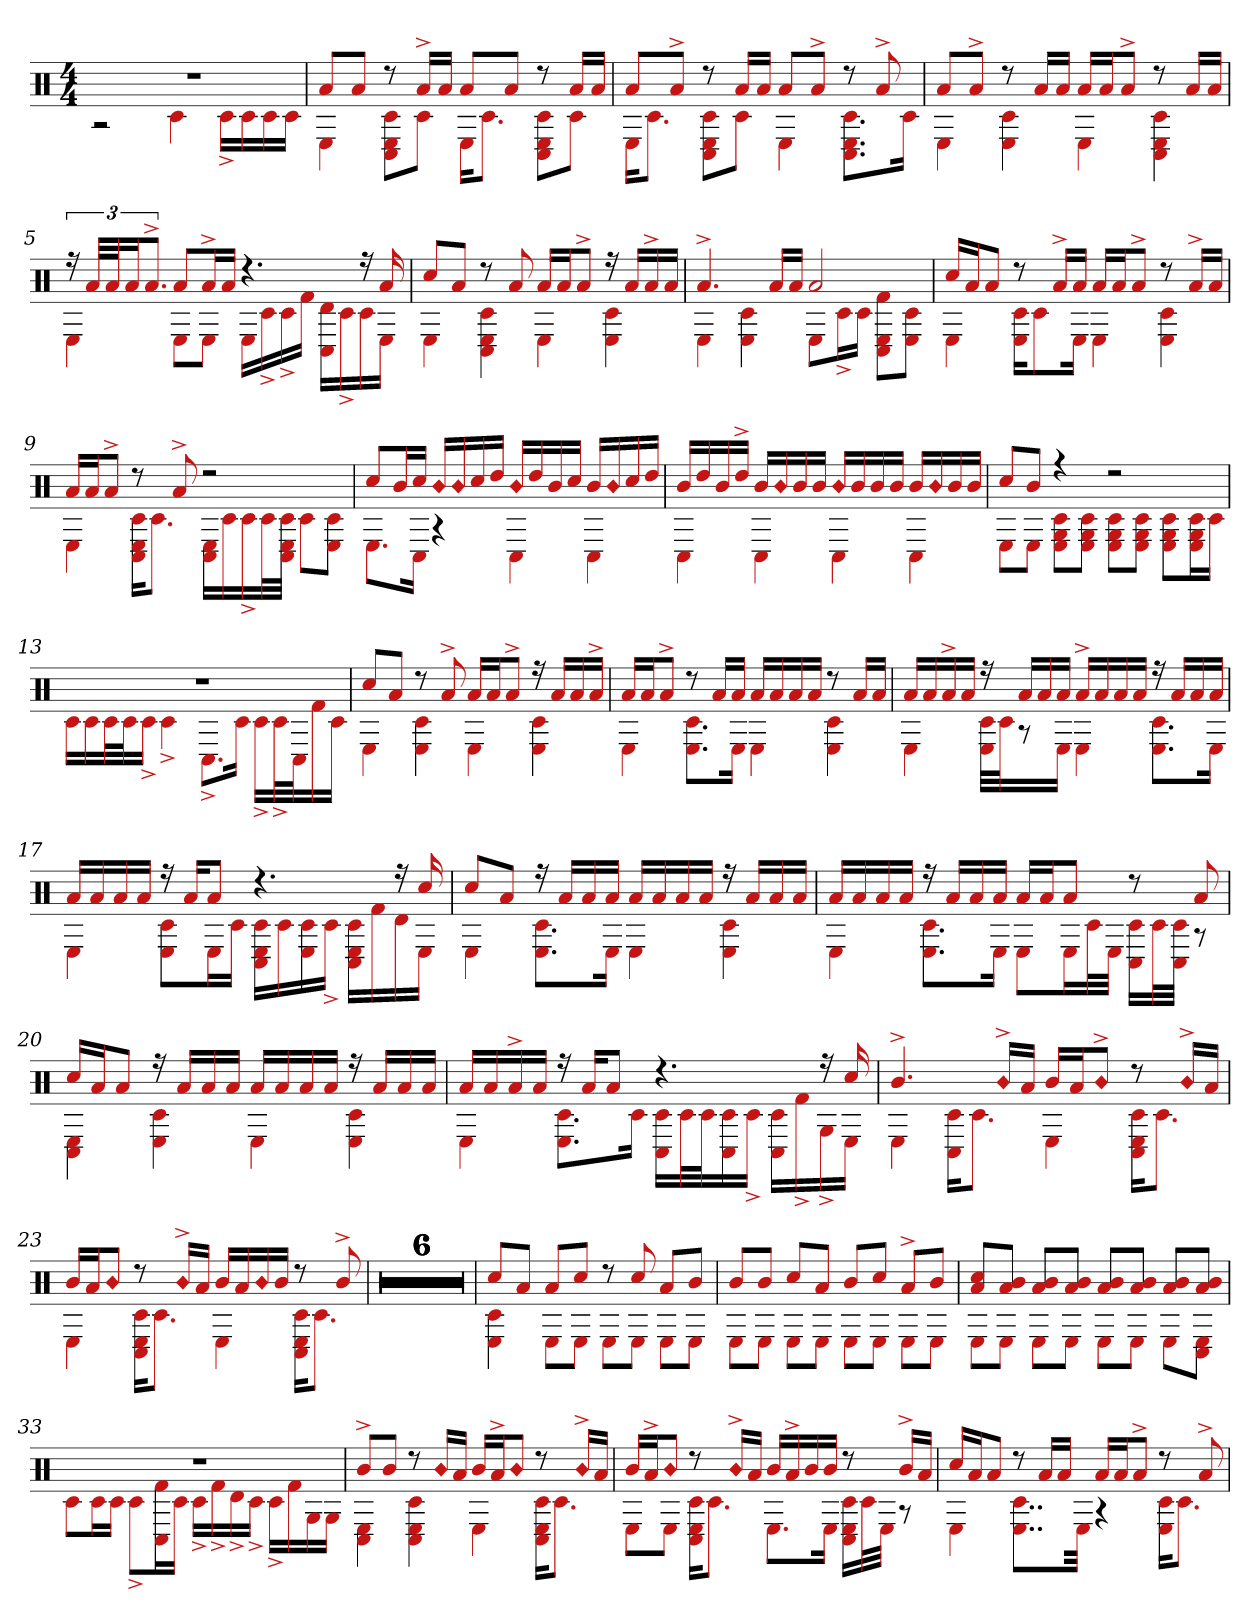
**kern
*part1
*staff1
*clefX
*k[]
*M4/4
=1
*^
1r	2r
.	4c#
.	16c#^LL
.	16c#
.	16c#
.	16c#JJ
=2	=2
8aL	4E
8aJ	.
8r	8C# 8c# 8EL
16a^LL	8c#J
16aJJ	.
8aL	16EKL
.	8.c#J
8aJ	.
8r	8C# 8c# 8EL
16aLL	8c#J
16aJJ	.
=3	=3
8aL	16EKL
.	8.c#J
8a^J	.
8r	8C# 8c# 8EL
16aLL	8c#J
16aJJ	.
8aL	4E
8a^J	.
8r	8.C# 8.E 8.c#L
8a^	.
.	16c#Jk
=4	=4
8aL	4E
8a^J	.
8r	4E 4c#
16aLL	.
16aJJ	.
16aLL	4E
16aJ	.
8a^J	.
8r	4C# 4E 4c#
16aLL	.
16aJJ	.
=5	=5
24r	4E
48aLLL	.
48aJ	.
24aJ	.
12.a^J	.
8aL	8EL
16a^L	8EJ
16aJJ	.
4.r	16ELL
.	16c#^
.	16c#^
.	16f#JJ
.	16C# 16dLL
.	16c#^
16r	16c#
16a	16EJJ
=6	=6
8cc#L	4E
8aJ	.
8r	4C# 4c# 4E
8a	.
16aLL	4E
16aJ	.
8a^J	.
16r	4E 4c#
16aLL	.
16a^	.
16aJJ	.
=7	=7
4.a^	4E
.	4E 4c#
16aLL	.
16aJJ	.
2a	8EL
.	16c#^L
.	16c#JJ
.	8E 8C# 8f#L
.	8c# 8EJ
=8	=8
16cc#LL	4E
16aJ	.
8aJ	.
8r	16c# 16EKL
.	8c#
16a^LL	.
16aJJ	16EJk
16aLL	4E
16aJ	.
8a^J	.
8r	4E 4c#
16a^LL	.
16aJJ	.
=9	=9
16aLL	4E
16aJ	.
8a^J	.
8r	16C# 16c# 16EKL
.	8.c#J
8a^	.
2r	16C# 16ELL
.	16c#
.	16c#^
.	32c#L
.	32C# 32E 32c#JJJ
.	8c#L
.	8c# 8EJ
=10	=10
8cc#L	8.EL
16bL	.
16cc#JJ	16C#Jk
!LO:N:head=diamond	!
16bLL	4r
!LO:N:head=diamond	!
16b	.
16cc#	.
16ddJJ	.
!LO:N:head=diamond	!
16bLL	4C#
16dd	.
16b	.
16cc#JJ	.
16bLL	4C#
!LO:N:head=diamond	!
16b	.
16cc#	.
16ddJJ	.
=11	=11
16bLL	4C#
16dd	.
16b	.
16dd^JJ	.
16bLL	4C#
!LO:N:head=diamond	!
16b	.
16b	.
16bJJ	.
!LO:N:head=diamond	!
16bLL	4C#
16b	.
16b	.
16bJJ	.
16bLL	4C#
!LO:N:head=diamond	!
16b	.
16b	.
16bJJ	.
=12	=12
8cc#L	8EL
8bJ	8EJ
4r	8E 8G 8c#L
.	8E 8c# 8GJ
2r	8c# 8E 8GL
.	8E 8c# 8GJ
.	8E 8c# 8GL
.	16E 16c# 16GL
.	16c#JJ
=13	=13
1r	16c#LL
.	16c#
.	32c#L
.	32c#J
.	16c#^JJ
.	4c#^
.	8.C#^L
.	16c#Jk
.	16c#^LL
.	32c#^L
.	32C#J
.	16f#
.	16c#JJ
=14	=14
8cc#L	4E
8aJ	.
8r	4c# 4E
8a^	.
16aLL	4E
16aJ	.
8a^J	.
16r	4E 4c#
16aLL	.
16a	.
16a^JJ	.
=15	=15
16aLL	4E
16aJ	.
8a^J	.
8r	8.c# 8.EL
16aLL	.
16aJJ	16EJk
16aLL	4E
16a	.
16a	.
16aJJ	.
8r	4E 4c#
16aLL	.
16aJJ	.
=16	=16
16aLL	4E
16a	.
16a^	.
16aJJ	.
16r	32c# 32ELLL
.	32c#J
16aLL	8r
16a	.
16aJJ	16EJJ
16a^LL	4E
16a	.
16a	.
16aJJ	.
16r	8.E 8.c#L
16aLL	.
16a	.
16aJJ	16EJk
=17	=17
16aLL	4E
16a	.
16a	.
16aJJ	.
16r	8E 8c#L
16aKL	.
8aJ	16EL
.	16c#JJ
4.r	16E 16c# 16C#LL
.	16c#
.	16E 16c#
.	16c#^JJ
.	16C# 16E 16c#LL
.	16f#
16r	16d
16cc#	16EJJ
=18	=18
8cc#L	4E
8aJ	.
16r	8.c# 8.EL
16aLL	.
16a	.
16aJJ	16EJk
16aLL	4E
16a	.
16a	.
16aJJ	.
16r	4E 4c#
16aLL	.
16a	.
16aJJ	.
=19	=19
16aLL	4E
16a	.
16a	.
16aJJ	.
16r	8.E 8.c#L
16aLL	.
16a	.
16aJJ	16EJk
16aLL	8EL
16aJ	.
8aJ	16EL
.	32c#L
.	32EJJJ
8r	16C# 16c#LL
.	32c#L
.	32C# 32c#JJJ
8a	8r
=20	=20
16cc#LL	4C# 4E
16aJ	.
8aJ	.
16r	4E 4c#
16aLL	.
16a	.
16aJJ	.
16aLL	4E
16a	.
16a	.
16aJJ	.
16r	4E 4c#
16aLL	.
16a	.
16aJJ	.
=21	=21
16aLL	4E
16a	.
16a^	.
16aJJ	.
16r	8.c# 8.EL
16aKL	.
8aJ	.
.	16c#Jk
4.r	16c# 16C#LL
.	32c#L
.	32c#J
.	16c# 16C#
.	16c#^JJ
.	16c# 16C#LL
.	16f#^
16r	16G^
16cc#	16EJJ
=22	=22
4.b^	4E
.	16C# 16c#KL
.	8.c#J
!LO:N:head=diamond	!
16b^LL	.
16aJJ	.
16bLL	4E
16aJ	.
!LO:N:head=diamond	!
8b^J	.
8r	16C# 16c# 16EKL
.	8.c#J
!LO:N:head=diamond	!
16b^LL	.
16aJJ	.
=23	=23
16bLL	4E
16aJ	.
!LO:N:head=diamond	!
8bJ	.
8r	16C# 16c# 16EKL
.	8.c#J
!LO:N:head=diamond	!
16b^LL	.
16aJJ	.
16bLL	4E
16a	.
!LO:N:head=diamond	!
16b	.
16bJJ	.
8r	16C# 16E 16c#KL
.	8.c#J
8b^	.
=24	=24
1r	1r
=25	=25
1r	1r
=26	=26
1r	1r
=27	=27
1r	1r
=28	=28
1r	1r
=29	=29
1r	1r
=30	=30
8cc#L	4E 4c#
8aJ	.
8aL	8EL
8cc#J	8EJ
8r	8EL
8cc#	8EJ
8aL	8EL
8bJ	8EJ
=31	=31
8bL	8EL
8bJ	8EJ
8cc#L	8EL
8aJ	8EJ
8bL	8EL
8cc#J	8EJ
8a^L	8EL
8bJ	8EJ
=32	=32
8a 8cc#L	8EL
8a 8bJ	8EJ
8a 8bL	8EL
8a 8bJ	8EJ
8a 8bL	8EL
8a 8bJ	8EJ
8a 8bL	8EL
8b 8aJ	8E 8C#J
=33	=33
1r	8c#L
.	16c#L
.	16c#JJ
.	8c#^L
.	16C# 16f#L
.	16c#JJ
.	16c#^LL
.	16f#^
.	16d^
.	16c#^JJ
.	16c#^LL
.	16f#
.	16G
.	16GJJ
=34	=34
8b^L	4E 4C#
8bJ	.
8r	4C# 4c# 4E
!LO:N:head=diamond	!
16bLL	.
16aJJ	.
16bLL	4E
16a^J	.
!LO:N:head=diamond	!
8bJ	.
8r	16C# 16c# 16EKL
.	8.c#J
!LO:N:head=diamond	!
16b^LL	.
16aJJ	.
=35	=35
16bLL	8EL
16a^J	.
!LO:N:head=diamond	!
8bJ	8EJ
8r	16E 16c# 16C#KL
.	8.c#J
!LO:N:head=diamond	!
16b^LL	.
16aJJ	.
16bLL	8.EL
16a^	.
16b	.
16bJJ	16EJk
8r	16E 16c# 16C#LL
.	32c#L
.	32EJJJ
16b^LL	8r
16aJJ	.
=36	=36
16cc#LL	4E
16aJ	.
8aJ	.
8r	8..E 8..c#L
16aLL	.
16aJJ	.
.	32EJkk
16aLL	4r
16aJ	.
8a^J	.
8r	16E 16c#KL
.	8.c#J
8a^	.
*v	*v
=
*-
